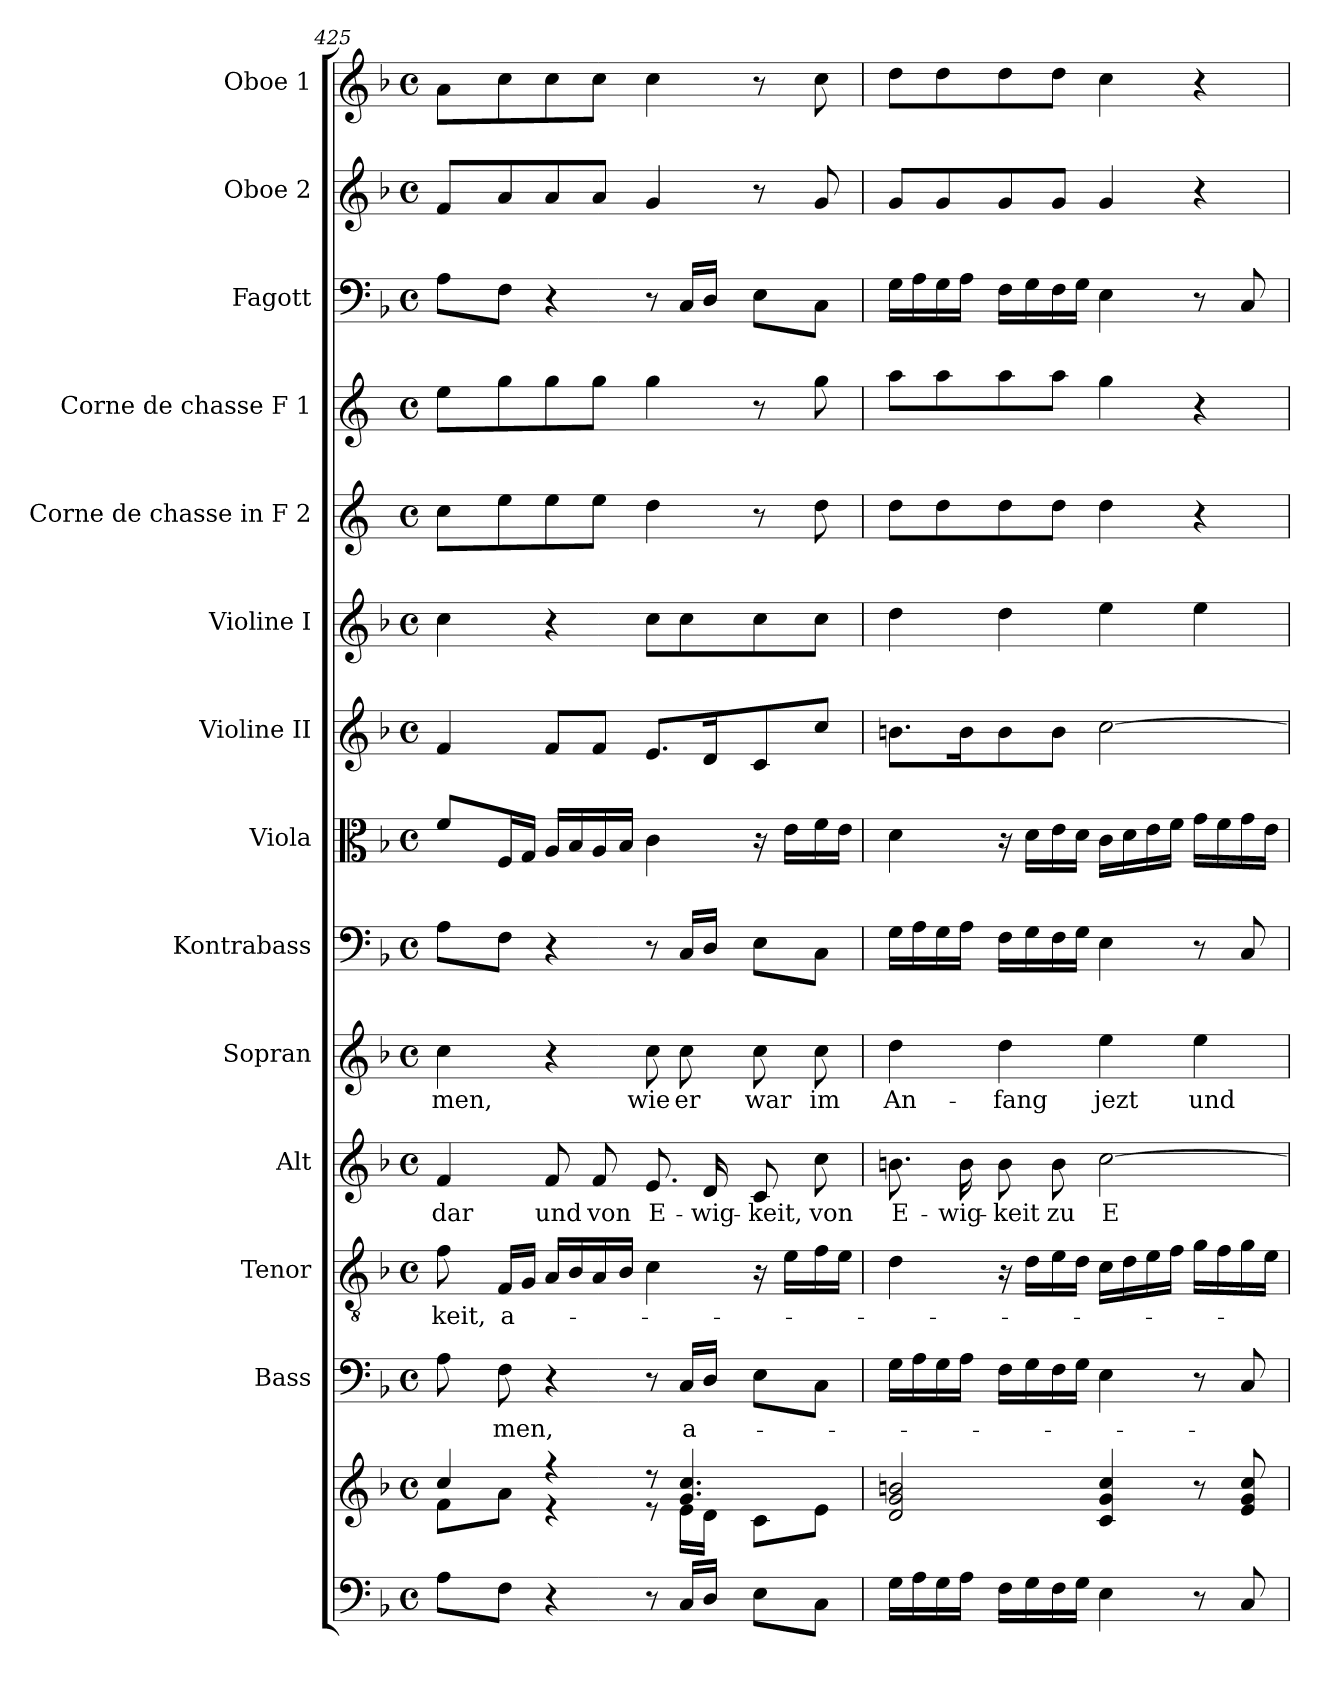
**kern	**kern	**kern	**text	**kern	**text	**kern	**text	**kern	**text	**kern	**kern	**kern	**kern	**kern	**kern	**kern	**kern	**kern
*part14	*part14	*part13	*part13	*part12	*part12	*part11	*part11	*part10	*part10	*part9	*part8	*part7	*part6	*part5	*part4	*part3	*part2	*part1
*staff15	*staff14	*staff13	*staff13	*staff12	*staff12	*staff11	*staff11	*staff10	*staff10	*staff9	*staff8	*staff7	*staff6	*staff5	*staff4	*staff3	*staff2	*staff1
*	*	*I"Bass	*	*I"Tenor	*	*I"Alt	*	*I"Sopran	*	*I"Kontrabass	*I"Viola	*I"Violine II	*I"Violine I	*I"Corne de chasse in F 2	*I"Corne de chasse F 1	*I"Fagott	*I"Oboe 2	*I"Oboe 1
*	*	*I'B.	*	*I'T.	*	*I'A.	*	*I'S.	*	*I'Kb.	*I'Vla.	*I'Vl. II	*I'Vl. I	*	*	*I'Fg.	*I'Ob. 2	*I'Ob. 1
!!LO:PB:g=z
*clefF4	*clefG2	*clefF4	*	*clefGv2	*	*clefG2	*	*clefG2	*	*clefF4	*clefC3	*clefG2	*clefG2	*clefG2	*clefG2	*clefF4	*clefG2	*clefG2
*	*	*	*	*	*	*	*	*	*	*ITrd7c12	*	*	*	*ITrd4c7	*ITrd4c7	*	*	*
*k[b-]	*k[b-]	*k[b-]	*	*k[b-]	*	*k[b-]	*	*k[b-]	*	*k[b-]	*k[b-]	*k[b-]	*k[b-]	*k[b-]	*k[b-]	*k[b-]	*k[b-]	*k[b-]
*F:	*F:	*F:	*	*F:	*	*F:	*	*F:	*	*F:	*F:	*F:	*F:	*F:	*F:	*F:	*F:	*F:
*M4/4	*M4/4	*M4/4	*	*M4/4	*	*M4/4	*	*M4/4	*	*M4/4	*M4/4	*M4/4	*M4/4	*M4/4	*M4/4	*M4/4	*M4/4	*M4/4
*met(c)	*met(c)	*met(c)	*	*met(c)	*	*met(c)	*	*met(c)	*	*met(c)	*met(c)	*met(c)	*met(c)	*met(c)	*met(c)	*met(c)	*met(c)	*met(c)
=425	=425	=425	=425	=425	=425	=425	=425	=425	=425	=425	=425	=425	=425	=425	=425	=425	=425	=425
*	*^	*	*	*	*	*	*	*	*	*	*	*	*	*	*	*	*	*
!	!	!	!	!	!	!LO:LY:b	!	!LO:LY:b	!	!LO:LY:b	!	!	!	!	!	!	!	!	!
8A\L	4cc/	8f\L	8A\	.	8f\	-keit,	4f/	-dar	4cc\	-men,	8AA\L	8f/L	4f/	4cc\	8f\L	8a\L	8A\L	8f/L	8a\L
!	!	!	!	!LO:LY:b	!	!LO:LY:b	!	!	!	!	!	!	!	!	!	!	!	!	!
8F\J	.	8a\J	8F\	-men,	16F/LL	a-	.	.	.	.	8FF\J	16F/L	.	.	8a\	8cc\	8F\J	8a/	8cc\
.	.	.	.	.	16G/JJ	.	.	.	.	.	.	16G/JJ	.	.	.	.	.	.	.
!	!	!	!	!	!	!	!	!LO:LY:b	!	!	!	!	!	!	!	!	!	!	!
4r	4r	4r	4r	.	16A/LL	.	8f/	und	4r	.	4r	16A/LL	8f/L	4r	8a\	8cc\	4r	8a/	8cc\
.	.	.	.	.	16B-/	.	.	.	.	.	.	16B-/	.	.	.	.	.	.	.
!	!	!	!	!	!	!	!	!LO:LY:b	!	!	!	!	!	!	!	!	!	!	!
.	.	.	.	.	16A/	.	8f/	von	.	.	.	16A/	8f/J	.	8a\J	8cc\J	.	8a/J	8cc\J
.	.	.	.	.	16B-/JJ	.	.	.	.	.	.	16B-/JJ	.	.	.	.	.	.	.
!	!	!	!	!	!	!	!	!LO:LY:b	!	!LO:LY:b	!	!	!	!	!	!	!	!	!
8r	8r	8r	8r	.	4c\	.	8.e/	E-	8cc\	wie	8r	4c\	8.e/L	8cc\L	4g\	4cc\	8r	4g/	4cc\
!	!	!	!	!LO:LY:b	!	!	!	!	!	!LO:LY:b	!	!	!	!	!	!	!	!	!
16C/LL	4.g/ 4.cc/	16e\LL	16C/LL	a-	.	.	.	.	8cc\	er	16CC/LL	.	.	8cc\	.	.	16C/LL	.	.
!	!	!	!	!	!	!	!	!LO:LY:b	!	!	!	!	!	!	!	!	!	!	!
16D/JJ	.	16d\JJ	16D/JJ	.	.	.	16d/	-wig-	.	.	16DD/JJ	.	16d/k	.	.	.	16D/JJ	.	.
!	!	!	!	!	!	!	!	!LO:LY:b	!	!LO:LY:b	!	!	!	!	!	!	!	!	!
8E\L	.	8c\L	8E\L	.	16r	.	8c/	-keit,	8cc\	war	8EE\L	16r	8c/	8cc\	8r	8r	8E\L	8r	8r
.	.	.	.	.	16e\LL	.	.	.	.	.	.	16e\LL	.	.	.	.	.	.	.
!	!	!	!	!	!	!	!	!LO:LY:b	!	!LO:LY:b	!	!	!	!	!	!	!	!	!
8C\J	.	8e\J	8C\J	.	16f\	.	8cc\	von	8cc\	im	8CC\J	16f\	8cc/J	8cc\J	8g\	8cc\	8C\J	8g/	8cc\
.	.	.	.	.	16e\JJ	.	.	.	.	.	.	16e\JJ	.	.	.	.	.	.	.
*	*v	*v	*	*	*	*	*	*	*	*	*	*	*	*	*	*	*	*	*
=426	=426	=426	=426	=426	=426	=426	=426	=426	=426	=426	=426	=426	=426	=426	=426	=426	=426	=426
!	!	!	!	!	!	!	!LO:LY:b	!	!LO:LY:b	!	!	!	!	!	!	!	!	!
16G\LL	2d/ 2g/ 2bn/	16G\LL	.	4d\	.	8.bn\	E-	4dd\	An-	16GG\LL	4d\	8.bn\L	4dd\	8g\L	8dd\L	16G\LL	8g/L	8dd\L
16A\	.	16A\	.	.	.	.	.	.	.	16AA\	.	.	.	.	.	16A\	.	.
16G\	.	16G\	.	.	.	.	.	.	.	16GG\	.	.	.	8g\	8dd\	16G\	8g/	8dd\
!	!	!	!	!	!	!	!LO:LY:b	!	!	!	!	!	!	!	!	!	!	!
16A\JJ	.	16A\JJ	.	.	.	16b\	-wig-	.	.	16AA\JJ	.	16b\k	.	.	.	16A\JJ	.	.
!	!	!	!	!	!	!	!LO:LY:b	!	!LO:LY:b	!	!	!	!	!	!	!	!	!
16F\LL	.	16F\LL	.	16r	.	8b\	-keit	4dd\	-fang	16FF\LL	16r	8b\	4dd\	8g\	8dd\	16F\LL	8g/	8dd\
16G\	.	16G\	.	16d\LL	.	.	.	.	.	16GG\	16d\LL	.	.	.	.	16G\	.	.
!	!	!	!	!	!	!	!LO:LY:b	!	!	!	!	!	!	!	!	!	!	!
16F\	.	16F\	.	16e\	.	8b\	zu	.	.	16FF\	16e\	8b\J	.	8g\J	8dd\J	16F\	8g/J	8dd\J
16G\JJ	.	16G\JJ	.	16d\JJ	.	.	.	.	.	16GG\JJ	16d\JJ	.	.	.	.	16G\JJ	.	.
!	!	!	!	!	!	!	!LO:LY:b	!	!LO:LY:b	!	!	!	!	!	!	!	!	!
4E\	4c/ 4g/ 4cc/	4E\	.	16c\LL	.	[2cc\	E-	4ee\	jezt	4EE\	16c\LL	[2cc\	4ee\	4g\	4cc\	4E\	4g/	4cc\
.	.	.	.	16d\	.	.	.	.	.	.	16d\	.	.	.	.	.	.	.
.	.	.	.	16e\	.	.	.	.	.	.	16e\	.	.	.	.	.	.	.
.	.	.	.	16f\JJ	.	.	.	.	.	.	16f\JJ	.	.	.	.	.	.	.
!	!	!	!	!	!	!	!	!	!LO:LY:b	!	!	!	!	!	!	!	!	!
8r	8r	8r	.	16g\LL	.	.	.	4ee\	und	8r	16g\LL	.	4ee\	4r	4r	8r	4r	4r
.	.	.	.	16f\	.	.	.	.	.	.	16f\	.	.	.	.	.	.	.
8C/	8e/ 8g/ 8cc/	8C/	.	16g\	.	.	.	.	.	8CC/	16g\	.	.	.	.	8C/	.	.
.	.	.	.	16e\JJ	.	.	.	.	.	.	16e\JJ	.	.	.	.	.	.	.
=	=	=	=	=	=	=	=	=	=	=	=	=	=	=	=	=	=	=
*-	*-	*-	*-	*-	*-	*-	*-	*-	*-	*-	*-	*-	*-	*-	*-	*-	*-	*-
